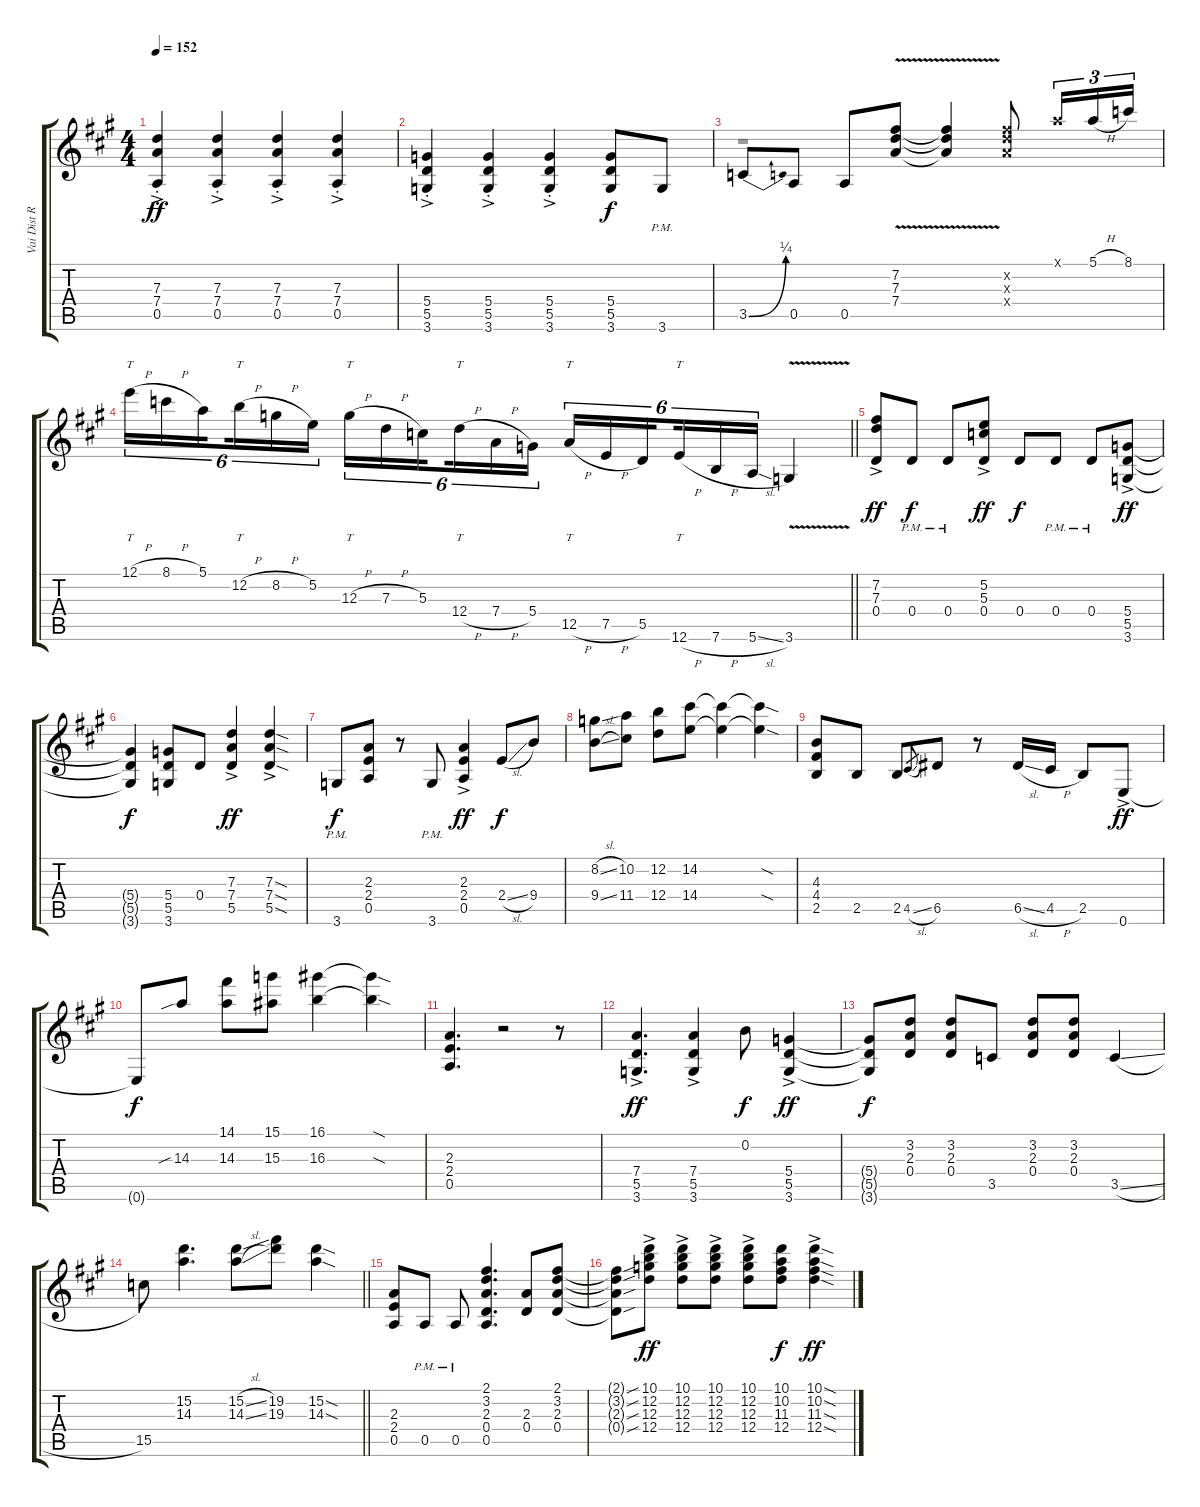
\track ("Vai Dist Rhy" "Vai Dist R") {instrument overdrivenguitar}
\staff {score tabs}
\tuning (E4 B3 G3 D3 A2 E2) {hide}
\voice
\ts (4 4)
\tempo 152
\clef g2
\ks a
(7.3{ac st} 7.4{ac st} 0.5{ac st}).4{dy ff} (7.3{ac st} 7.4{ac st} 0.5{ac st}).4 (7.3{ac st} 7.4{ac st} 0.5{ac st}).4 (7.3{ac st} 7.4{ac st} 0.5{ac st}).4 |
(5.4{ac st} 5.5{ac st} 3.6{ac st}).4 (5.4{ac st} 5.5{ac st} 3.6{ac st}).4 (5.4{ac st} 5.5{ac st} 3.6{ac st}).4 (5.4 5.5 3.6).8{dy f} 3.6{pm}.8 |
3.5{be (bend 0 0 60 1)}.8 0.5.8 0.5.8 (7.2{v} 7.3{v} 7.4{v}).8 (7.2{v t} 7.3{v t} 7.4{v t}).4 (7.2{x} 7.3{x} 7.4{x}).8 5.1{x}.16{tu (3 2)} 5.1{h}.16{tu (3 2)} 8.1.16{tu (3 2)} |
\barLineRight lightlight
12.1{h}.16{tt tu (6 4)} 8.1{h}.16{tu (6 4)} 5.1.16{tu (6 4) beam splitsecondary} 12.2{h}.16{tt tu (6 4)} 8.2{h}.16{tu (6 4)} 5.2.16{tu (6 4)} 12.3{h}.16{tt tu (6 4)} 7.3{h}.16{tu (6 4)} 5.3.16{tu (6 4) beam splitsecondary} 12.4{h}.16{tt tu (6 4)} 7.4{h}.16{tu (6 4)} 5.4.16{tu (6 4)} 12.5{h}.16{tt tu (6 4)} 7.5{h}.16{tu (6 4)} 5.5.16{tu (6 4) beam splitsecondary} 12.6{h}.16{tt tu (6 4)} 7.6{h}.16{tu (6 4)} 5.6{sl}.16{tu (6 4)} 3.6{v}.4 |
(7.2{ac} 7.3{ac} 0.4{ac}).8{dy ff} 0.4{pm}.8{dy f} 0.4{pm}.8 (5.2{ac} 5.3{ac} 0.4{ac}).8{dy ff} 0.4.8{dy f} 0.4{pm}.8 0.4{pm}.8 (5.4{ac} 5.5{ac} 3.6{ac}).8{dy ff} |
(5.4{t} 5.5{t} 3.6{t}).4{dy f} (5.4 5.5 3.6).8 0.4.8 (7.3{ac} 7.4{ac} 5.5{ac}).4{dy ff} (7.3{sod ac} 7.4{sod ac} 5.5{sod ac}).4 |
3.6{pm}.8{dy f} (2.3 2.4 0.5).8 r.8 3.6{pm}.8 (2.3{ac} 2.4{ac} 0.5{ac}).4{dy ff} 2.4{sl}.8{dy f} 9.4.8 |
(8.2{sl} 9.4{sl}).8 (10.2 11.4).8 (12.2 12.4).8 (14.2 14.4).8 (14.2{t} 14.4{t}).4 (14.2{sod t} 14.4{sod t}).4 |
(4.3 4.4 2.5).8 2.5.8 2.5.8 4.5{sl}.8{gr} 6.5.8 r.8 6.5{sl}.16 4.5{h}.16 2.5.8 0.6{ac}.8{dy ff} |
0.6{t}.8{dy f} 14.3{sib}.8 (14.1 14.3).8 (15.1 15.3).8 (16.1 16.3).4 (16.1{sod t} 16.3{sod t}).4 |
(2.3 2.4 0.5).4{d} r.2 r.8 |
(7.4{ac} 5.5{ac} 3.6{ac}).4{d dy ff} (7.4{ac} 5.5{ac} 3.6{ac}).4 0.2.8{dy f} (5.4{ac} 5.5{ac} 3.6{ac}).4{dy ff} |
(5.4{t} 5.5{t} 3.6{t}).8{dy f} (3.2 2.3 0.4).8 (3.2 2.3 0.4).8 3.5.8 (3.2 2.3 0.4).8 (3.2 2.3 0.4).8 3.5{sl}.4 |
\barLineRight lightlight
15.5.8 (15.2 14.3).4{d} (15.2{sl} 14.3{sl}).8 (19.2 19.3).8 (15.2{sod} 14.3{sod}).4 |
(2.3 2.4 0.5).8 0.5{pm}.8 0.5{pm}.8 (2.1 3.2 2.3 0.4 0.5).4{d} (2.3 0.4).8 (2.1 3.2 2.3 0.4).8 |
(2.1{sou t} 3.2{sou t} 2.3{sou t} 0.4{sou t}).8 (10.1{ac} 12.2{ac} 12.3{ac} 12.4{ac}).8{dy ff} (10.1{ac} 12.2{ac} 12.3{ac} 12.4{ac}).8 (10.1{ac} 12.2{ac} 12.3{ac} 12.4{ac}).8 (10.1{ac} 12.2{ac} 12.3{ac} 12.4{ac}).8 (10.1 10.2 11.3 12.4).8{dy f} (10.1{sod ac} 10.2{sod ac} 11.3{sod ac} 12.4{sod ac}).4{dy ff}
\voice
\clef g2
\ottava regular
\simile none
\ks a
|
|
r.1 |
\barLineRight lightlight
|
|
|
|
|
|
|
|
|
|
\barLineRight lightlight
|
|
